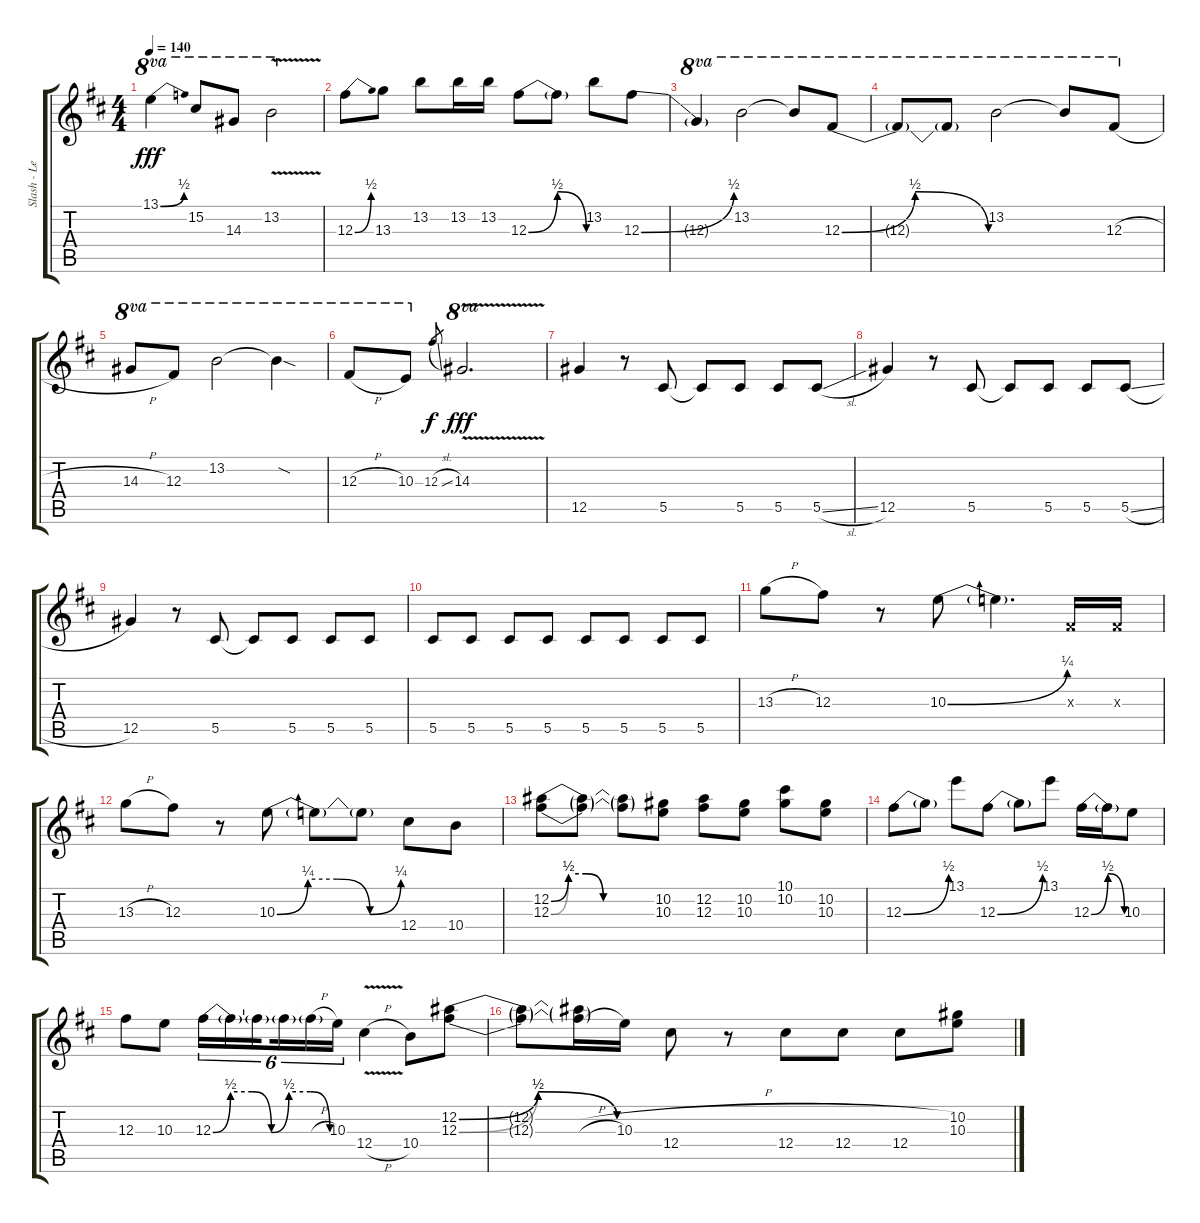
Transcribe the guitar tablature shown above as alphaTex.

\track ("Slash - Lead Guitar" "Slash - Le") {instrument distortionguitar}
\staff {score tabs}
\tuning (Eb4 Bb3 Gb3 Db3 Ab2 Eb2) {hide}
\ts (4 4)
\tempo 140
\clef g2
\ks d
13.1{be (bend 0 0 60 2)}.4{ot 8va dy fff} 15.2.8{ot 8va} 14.3.8{ot 8va} 13.2{v}.2{ot 8va} |
12.3{be (bend 0 0 60 2)}.8 13.3.8 13.2.8 13.2.16 13.2.16 12.3{be (bendrelease 0 0 30 2 30 2 60 0)}.8 12.3{t}.8 13.2.8 12.3{be (bend 0 0 60 2)}.8 |
12.3{t}.4{ot 8va} 13.2.2{ot 8va} 13.2{t}.8{ot 8va} 12.3{be (bendrelease 0 0 24 2 44 2 60 0)}.8{ot 8va} |
12.3{t}.8{ot 8va} 12.3{t}.8{ot 8va} 13.2.2{ot 8va} 13.2{t}.8{ot 8va} 12.3{h}.8{ot 8va} |
14.3{h}.8{ot 8va} 12.3.8{ot 8va} 13.2.2{ot 8va} 13.2{sod t}.4{ot 8va} |
12.3{h}.8{ot 8va} 10.3.8{ot 8va} 12.3{sl}.8{gr dy f} 14.3{v}.2{d ot 8va dy fff} |
12.5.4 r.8 5.5.8 5.5{t}.8 5.5.8 5.5.8 5.5{sl}.8 |
12.5.4 r.8 5.5.8 5.5{t}.8 5.5.8 5.5.8 5.5{sl}.8 |
12.5.4 r.8 5.5.8 5.5{t}.8 5.5.8 5.5.8 5.5.8 |
5.5.8 5.5.8 5.5.8 5.5.8 5.5.8 5.5.8 5.5.8 5.5.8 |
13.3{h}.8{volume 8} 12.3.8 r.8 10.3{be (bend 0 0 60 1)}.8 10.3{t}.4{d} 0.3{x}.16 0.3{x}.16 |
13.3{h}.8 12.3.8 r.8 10.3{be (custom 0 0 15 1 29 1 45 0 60 1)}.8 10.3{t}.8 10.3{t}.8 12.4.8 10.4.8 |
(12.2{be (custom 0 0 10 2 20 2 30 0 60 0)} 12.3{be (custom 0 0 10 2 20 2 30 0 60 0)}).8 (12.2{t} 12.3{t}).8 (12.2{t} 12.3{t}).8 (10.2 10.3).8 (12.2 12.3).8 (10.2 10.3).8 (10.1 10.2).8 (10.2 10.3).8 |
12.3{be (bend 0 0 60 2)}.8 12.3{t}.8 13.1.8 12.3{be (bend 0 0 60 2)}.8 12.3{t}.8 13.1.8 12.3{be (bendrelease 0 0 30 2 30 2 60 0)}.16 12.3{t}.16 10.3.8 |
12.3.8 10.3.8 12.3{be (custom 0 0 9 2 20 2 30 0 39 2 50 2 60 0)}.16{tu (6 4)} 12.3{t}.16{tu (6 4) volume 2} 12.3{t}.16{tu (6 4) beam splitsecondary} 12.3{t}.16{tu (6 4)} 12.3{h t}.16{tu (6 4)} 10.3.16{tu (6 4)} 12.4{v h}.4 10.4.8 (12.2{be (bendrelease 0 0 30 2 30 2 60 0)} 12.3{be (bendrelease 0 0 30 2 30 2 60 0)}).8 |
(12.2{t} 12.3{t}).8 (12.2{h t} 12.3{h t}).16 10.3.16 12.4.8 r.8 12.4.8 12.4.8 12.4.8 (10.2 10.3).8
